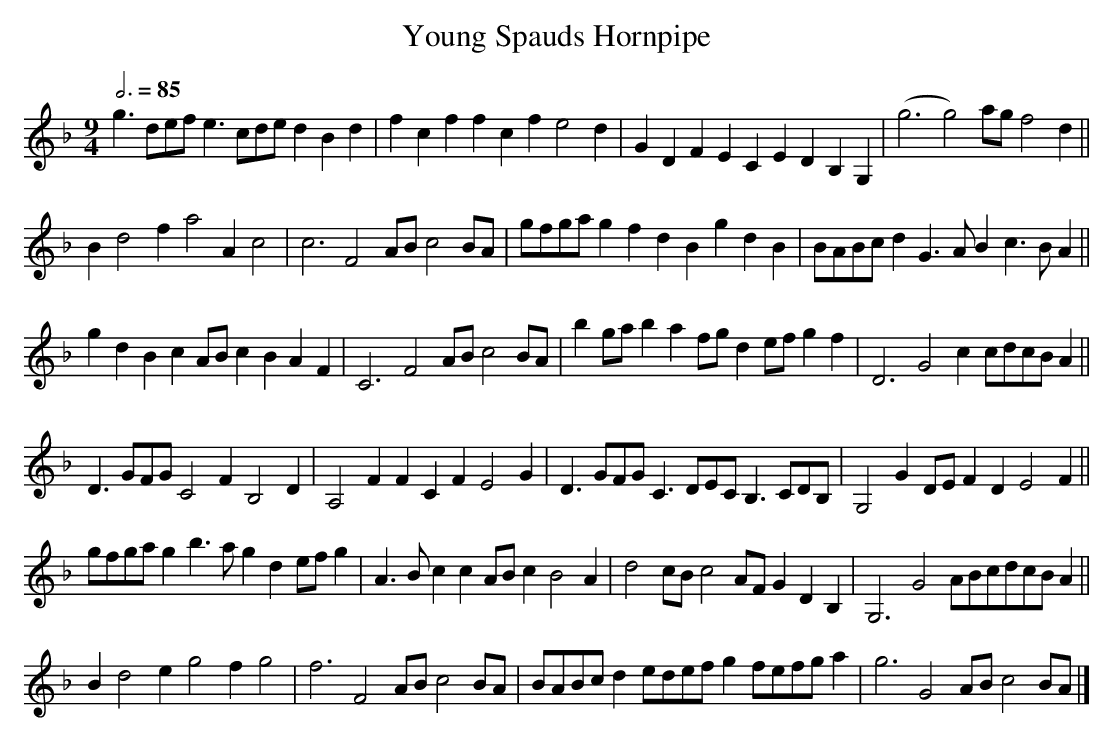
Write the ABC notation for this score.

X:1
T:Young Spauds Hornpipe
M:9/4
L:1/4
Q:3/4=85
K:F
g>de/f/ e>cd/e/dBd|fcffcfe2d|GDFECEDB,G,|(g3g2)a/g/f2d||
Bd2fa2Ac2|c3F2A/B/c2B/A/|g/f/g/a/gfdBgdB|B/A/B/c/dG>ABc>BA||
gdB cA/B/cBAF|C3F2A/B/c2B/A/|bg/a/baf/g/de/f/gf|D3G2cc/d/c/B/A||
D>GF/G/ C2FB,2D|A,2FFCFE2G|D>GF/G/ C>DE/C/B,>CD/B,/|G,2GD/E/FDE2F||
g/f/g/a/gb>agde/f/g|A>BccA/B/cB2A|d2c/B/c2A/F/GDB,|G,3G2A/B/c/d/c/B/A||
Bd2eg2fg2|f3F2A/B/c2B/A/|B/A/B/c/de/d/e/f/gf/e/f/g/a|g3G2A/B/c2B/A/|]
